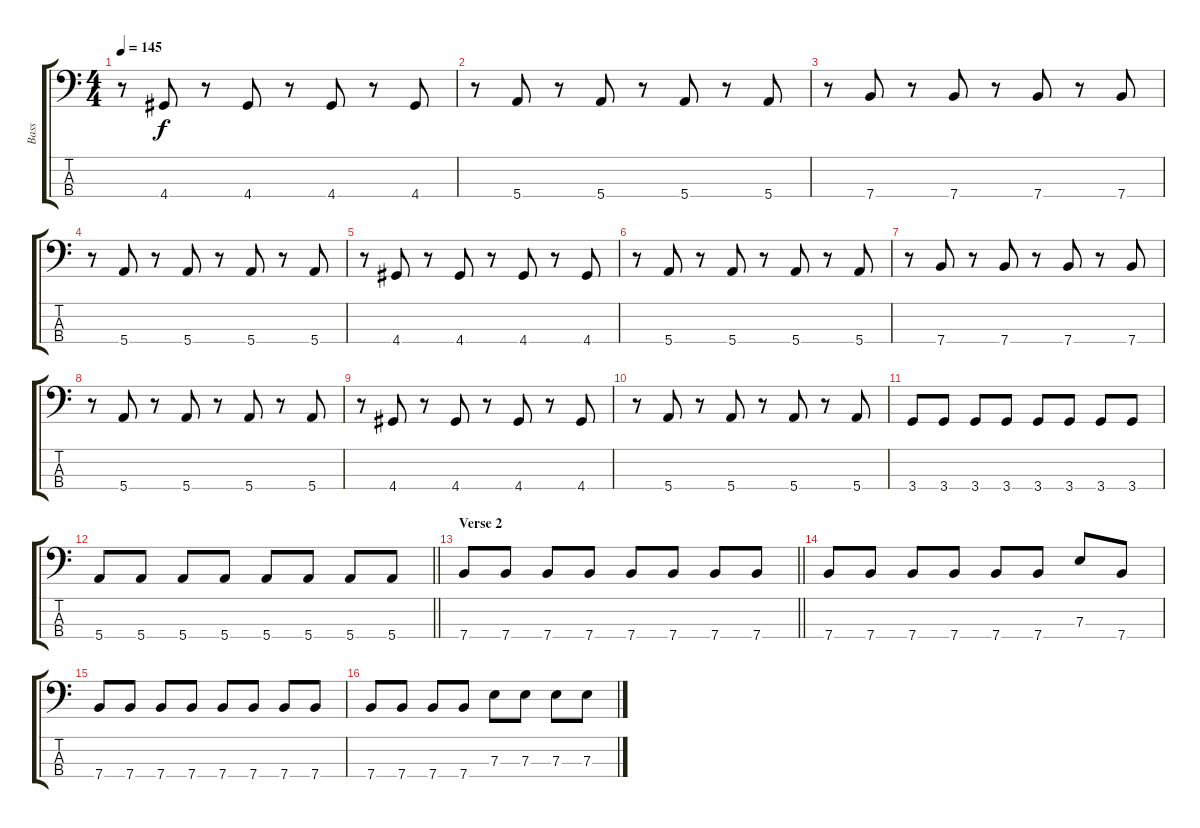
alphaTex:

\track ("Bass" "Bass") {instrument electricbassfinger}
\staff {score tabs}
\tuning (G2 D2 A1 E1) {hide}
\ts (4 4)
\tempo 145
\clef f4
\ks c
r.8{dy f} 4.4.8 r.8 4.4.8 r.8 4.4.8 r.8 4.4.8 |
r.8 5.4.8 r.8 5.4.8 r.8 5.4.8 r.8 5.4.8 |
r.8 7.4.8 r.8 7.4.8 r.8 7.4.8 r.8 7.4.8 |
r.8 5.4.8 r.8 5.4.8 r.8 5.4.8 r.8 5.4.8 |
r.8 4.4.8 r.8 4.4.8 r.8 4.4.8 r.8 4.4.8 |
r.8 5.4.8 r.8 5.4.8 r.8 5.4.8 r.8 5.4.8 |
r.8 7.4.8 r.8 7.4.8 r.8 7.4.8 r.8 7.4.8 |
r.8 5.4.8 r.8 5.4.8 r.8 5.4.8 r.8 5.4.8 |
r.8 4.4.8 r.8 4.4.8 r.8 4.4.8 r.8 4.4.8 |
r.8 5.4.8 r.8 5.4.8 r.8 5.4.8 r.8 5.4.8 |
3.4.8 3.4.8 3.4.8 3.4.8 3.4.8 3.4.8 3.4.8 3.4.8 |
\barLineRight lightlight
5.4.8 5.4.8 5.4.8 5.4.8 5.4.8 5.4.8 5.4.8 5.4.8 |
\section ("" "Verse 2")
\barLineRight lightlight
7.4.8 7.4.8 7.4.8 7.4.8 7.4.8 7.4.8 7.4.8 7.4.8 |
\section ("" "")
7.4.8 7.4.8 7.4.8 7.4.8 7.4.8 7.4.8 7.3.8 7.4.8 |
7.4.8 7.4.8 7.4.8 7.4.8 7.4.8 7.4.8 7.4.8 7.4.8 |
7.4.8 7.4.8 7.4.8 7.4.8 7.3.8 7.3.8 7.3.8 7.3.8
